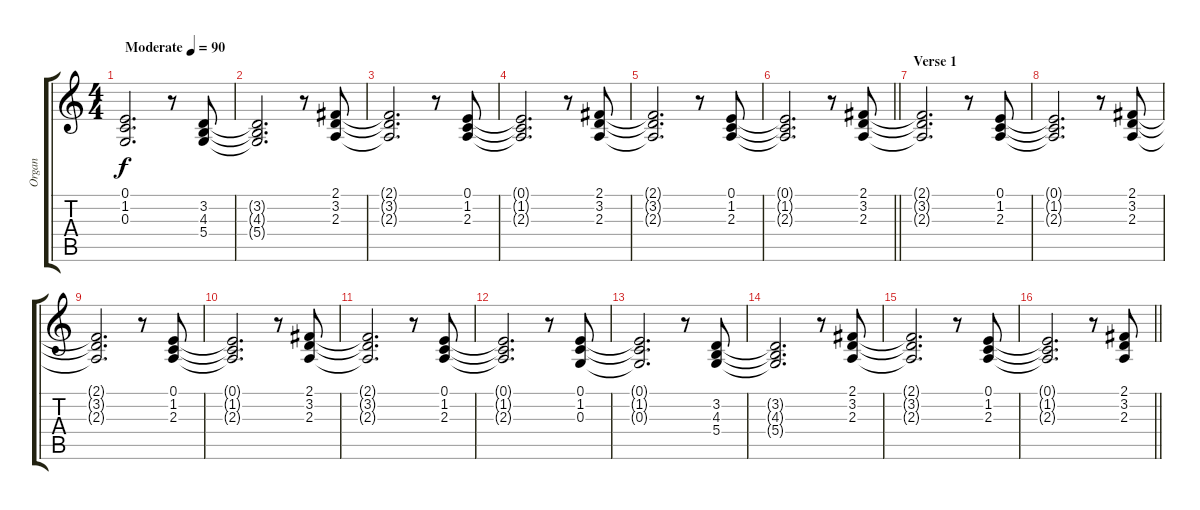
\track ("Organ" "Organ") {instrument percussiveorgan}
\staff {score tabs}
\tuning (E4 B3 G3 D3 A2 E2) {hide}
\ts (4 4)
\tempo (90 "Moderate")
\clef g2
\ks c
(0.1 1.2 0.3).2{d dy f instrument percussiveorgan} r.8 (3.2 4.3 5.4).8 |
(3.2{t} 4.3{t} 5.4{t}).2{d} r.8 (2.1 3.2 2.3).8 |
(2.1{t} 3.2{t} 2.3{t}).2{d} r.8 (0.1 1.2 2.3).8 |
(0.1{t} 1.2{t} 2.3{t}).2{d} r.8 (2.1 3.2 2.3).8 |
(2.1{t} 3.2{t} 2.3{t}).2{d} r.8 (0.1 1.2 2.3).8 |
\barLineRight lightlight
(0.1{t} 1.2{t} 2.3{t}).2{d} r.8 (2.1 3.2 2.3).8 |
\section ("" "Verse 1")
(2.1{t} 3.2{t} 2.3{t}).2{d} r.8 (0.1 1.2 2.3).8 |
(0.1{t} 1.2{t} 2.3{t}).2{d} r.8 (2.1 3.2 2.3).8 |
(2.1{t} 3.2{t} 2.3{t}).2{d} r.8 (0.1 1.2 2.3).8 |
(0.1{t} 1.2{t} 2.3{t}).2{d} r.8 (2.1 3.2 2.3).8 |
(2.1{t} 3.2{t} 2.3{t}).2{d} r.8 (0.1 1.2 2.3).8 |
(0.1{t} 1.2{t} 2.3{t}).2{d} r.8 (0.1 1.2 0.3).8 |
(0.1{t} 1.2{t} 0.3{t}).2{d} r.8 (3.2 4.3 5.4).8 |
(3.2{t} 4.3{t} 5.4{t}).2{d} r.8 (2.1 3.2 2.3).8 |
(2.1{t} 3.2{t} 2.3{t}).2{d} r.8 (0.1 1.2 2.3).8 |
\barLineRight lightlight
(0.1{t} 1.2{t} 2.3{t}).2{d} r.8 (2.1 3.2 2.3).8
